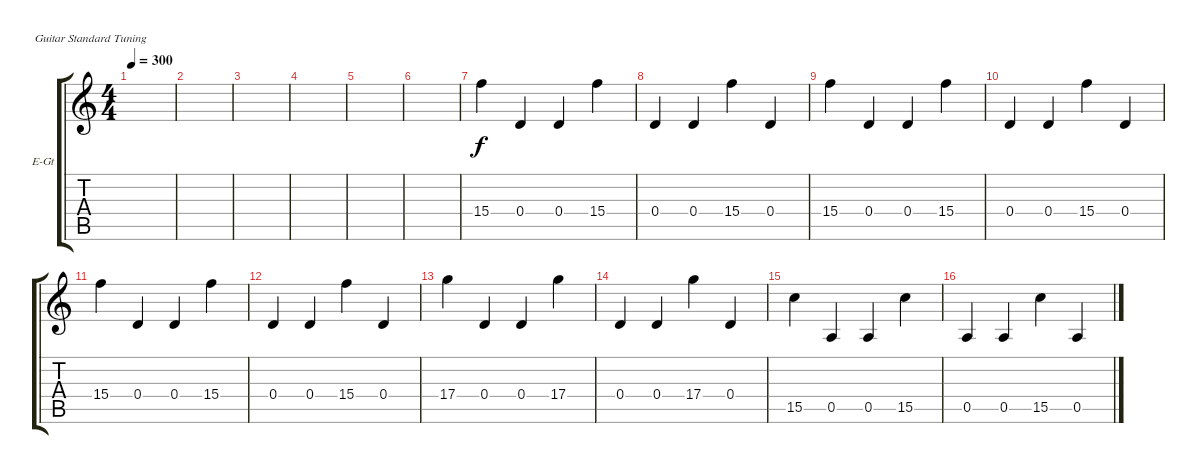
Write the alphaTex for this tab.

\defaultSystemsLayout 4
\bracketExtendMode groupsimilarinstruments
\firstSystemTrackNameOrientation horizontal
\otherSystemsTrackNameOrientation horizontal
\track ("Уауауау" "E-Gt") {instrument distortionguitar}
\staff {score tabs}
\tuning (E4 B3 G3 D3 A2 E2)
\ts (4 4)
\tempo 300
\clef g2
\ks c
|
|
|
|
|
|
15.4.4 0.4.4 0.4.4 15.4.4 |
0.4.4 0.4.4 15.4.4 0.4.4 |
15.4.4 0.4.4 0.4.4 15.4.4 |
0.4.4 0.4.4 15.4.4 0.4.4 |
15.4.4 0.4.4 0.4.4 15.4.4 |
0.4.4 0.4.4 15.4.4 0.4.4 |
17.4.4 0.4.4 0.4.4 17.4.4 |
0.4.4 0.4.4 17.4.4 0.4.4 |
15.5.4 0.5.4 0.5.4 15.5.4 |
0.5.4 0.5.4 15.5.4 0.5.4
